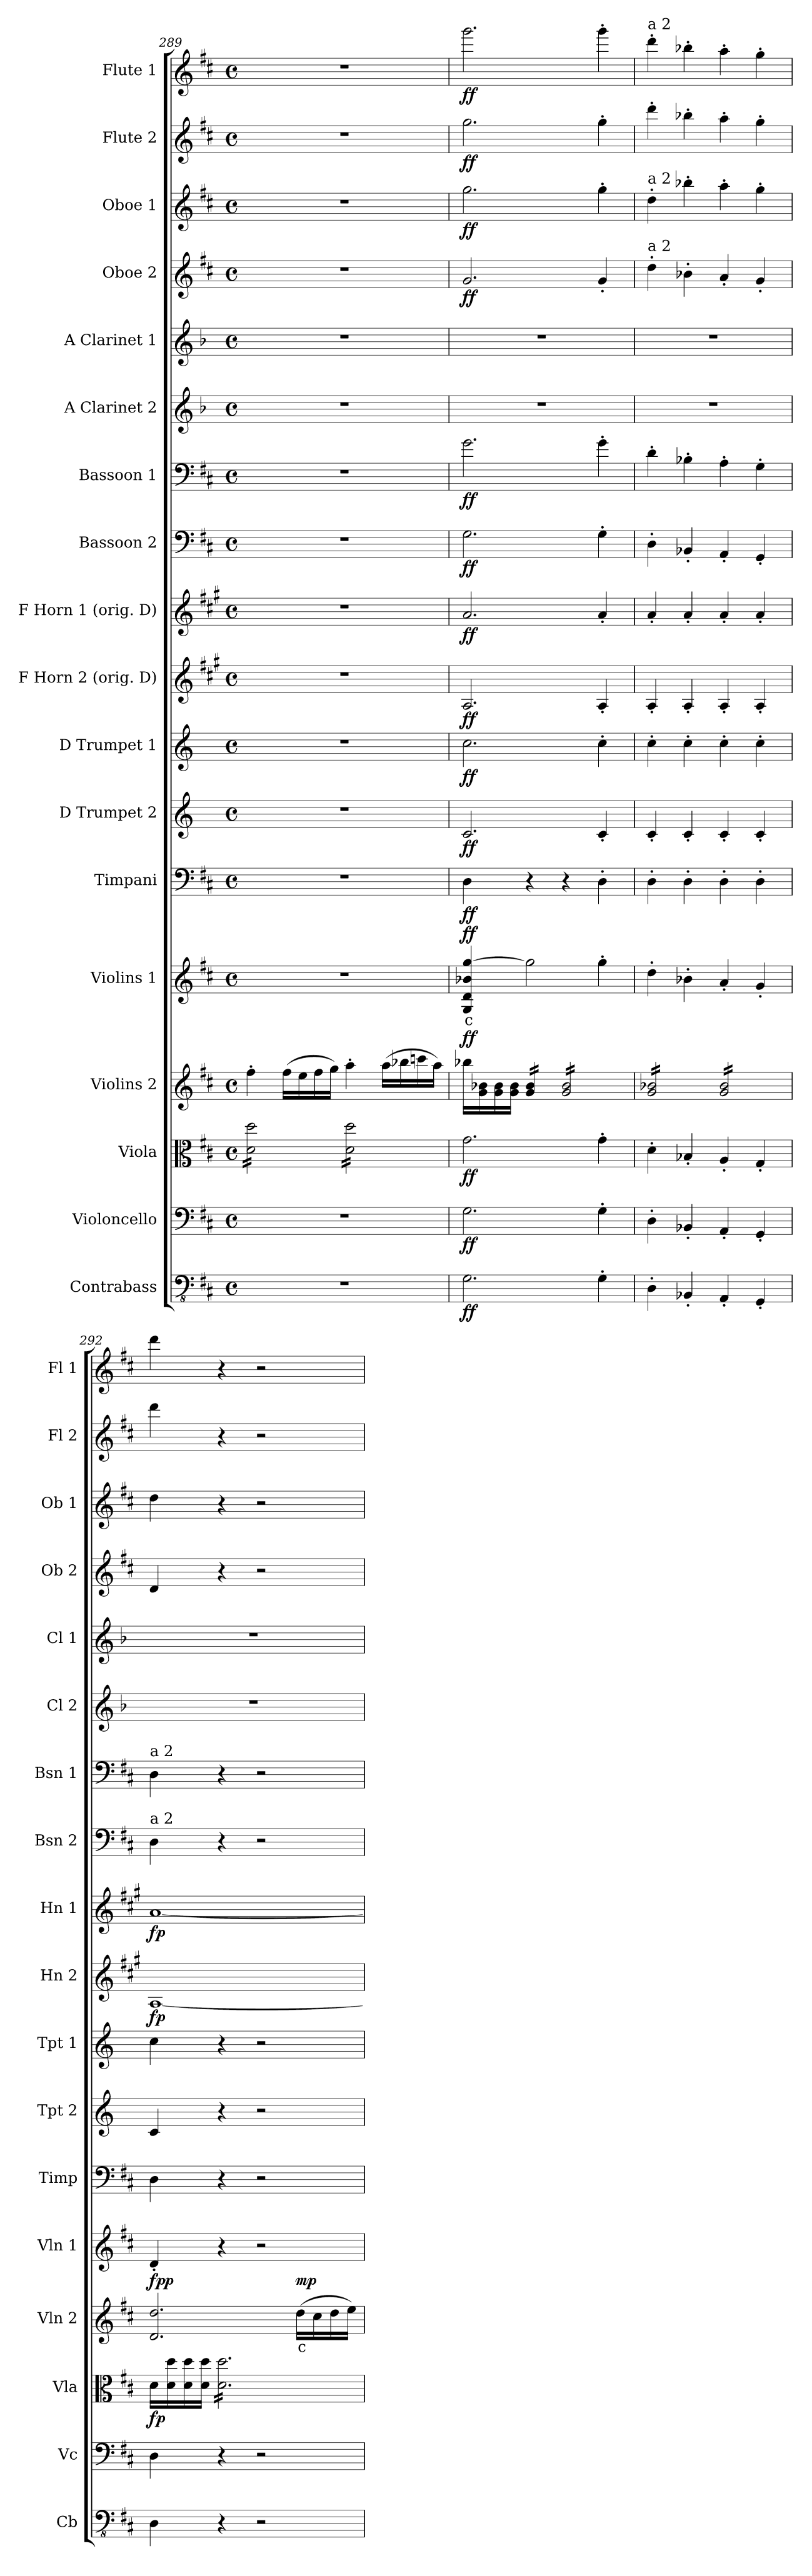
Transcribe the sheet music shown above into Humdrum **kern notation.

**kern	**dynam	**kern	**dynam	**kern	**dynam	**kern	**text	**dynam	**kern	**text	**dynam	**kern	**dynam	**kern	**dynam	**kern	**dynam	**kern	**dynam	**kern	**dynam	**kern	**dynam	**kern	**dynam	**kern	**kern	**kern	**dynam	**kern	**dynam	**kern	**dynam	**kern	**dynam
*part18	*part18	*part17	*part17	*part16	*part16	*part15	*part15	*part15	*part14	*part14	*part14	*part13	*part13	*part12	*part12	*part11	*part11	*part10	*part10	*part9	*part9	*part8	*part8	*part7	*part7	*part6	*part5	*part4	*part4	*part3	*part3	*part2	*part2	*part1	*part1
*staff18	*staff18	*staff17	*staff17	*staff16	*staff16	*staff15	*staff15	*staff15	*staff14	*staff14	*staff14	*staff13	*staff13	*staff12	*staff12	*staff11	*staff11	*staff10	*staff10	*staff9	*staff9	*staff8	*staff8	*staff7	*staff7	*staff6	*staff5	*staff4	*staff4	*staff3	*staff3	*staff2	*staff2	*staff1	*staff1
*I"Contrabass	*	*I"Violoncello	*	*I"Viola	*	*I"Violins 2	*	*	*I"Violins 1	*	*	*I"Timpani	*	*I"D Trumpet 2	*	*I"D Trumpet 1	*	*I"F Horn 2 (orig.  D)	*	*I"F Horn 1 (orig.  D)	*	*I"Bassoon 2	*	*I"Bassoon 1	*	*I"A Clarinet 2	*I"A Clarinet 1	*I"Oboe 2	*	*I"Oboe 1	*	*I"Flute 2	*	*I"Flute 1	*
*I'Cb	*	*I'Vc	*	*I'Vla	*	*I'Vln 2	*	*	*I'Vln 1	*	*	*I'Timp	*	*I'Tpt 2	*	*I'Tpt 1	*	*I'Hn 2	*	*I'Hn 1	*	*I'Bsn 2	*	*I'Bsn 1	*	*I'Cl 2	*I'Cl 1	*I'Ob 2	*	*I'Ob 1	*	*I'Fl 2	*	*I'Fl 1	*
!!LO:PB:g=z
*clefFv4	*	*clefF4	*	*clefC3	*	*clefG2	*	*	*clefG2	*	*	*clefF4	*	*clefG2	*	*clefG2	*	*clefG2	*	*clefG2	*	*clefF4	*	*clefF4	*	*clefG2	*clefG2	*clefG2	*	*clefG2	*	*clefG2	*	*clefG2	*
*	*	*	*	*	*	*	*	*	*	*	*	*	*	*ITrd-1c-2	*	*ITrd-1c-2	*	*ITrd4c7	*	*ITrd4c7	*	*	*	*	*	*ITrd2c3	*ITrd2c3	*	*	*	*	*	*	*	*
*k[f#c#]	*	*k[f#c#]	*	*k[f#c#]	*	*k[f#c#]	*	*	*k[f#c#]	*	*	*k[f#c#]	*	*k[f#c#]	*	*k[f#c#]	*	*k[f#c#]	*	*k[f#c#]	*	*k[f#c#]	*	*k[f#c#]	*	*k[f#c#]	*k[f#c#]	*k[f#c#]	*	*k[f#c#]	*	*k[f#c#]	*	*k[f#c#]	*
*M4/4	*	*M4/4	*	*M4/4	*	*M4/4	*	*	*M4/4	*	*	*M4/4	*	*M4/4	*	*M4/4	*	*M4/4	*	*M4/4	*	*M4/4	*	*M4/4	*	*M4/4	*M4/4	*M4/4	*	*M4/4	*	*M4/4	*	*M4/4	*
*met(c)	*	*met(c)	*	*met(c)	*	*met(c)	*	*	*met(c)	*	*	*met(c)	*	*met(c)	*	*met(c)	*	*met(c)	*	*met(c)	*	*met(c)	*	*met(c)	*	*met(c)	*met(c)	*met(c)	*	*met(c)	*	*met(c)	*	*met(c)	*
=289	=289	=289	=289	=289	=289	=289	=289	=289	=289	=289	=289	=289	=289	=289	=289	=289	=289	=289	=289	=289	=289	=289	=289	=289	=289	=289	=289	=289	=289	=289	=289	=289	=289	=289	=289
*	*	*	*	*tremolo	*	*	*	*	*	*	*	*	*	*	*	*	*	*	*	*	*	*	*	*	*	*	*	*	*	*	*	*	*	*	*
1r	.	1r	.	16d\ 16dd\LL	.	4ff#'\	.	.	1r	.	.	1r	.	1r	.	1r	.	1r	.	1r	.	1r	.	1r	.	1r	1r	1r	.	1r	.	1r	.	1r	.
.	.	.	.	16d\ 16dd\	.	.	.	.	.	.	.	.	.	.	.	.	.	.	.	.	.	.	.	.	.	.	.	.	.	.	.	.	.	.	.
.	.	.	.	16d\ 16dd\	.	.	.	.	.	.	.	.	.	.	.	.	.	.	.	.	.	.	.	.	.	.	.	.	.	.	.	.	.	.	.
.	.	.	.	16d\ 16dd\	.	.	.	.	.	.	.	.	.	.	.	.	.	.	.	.	.	.	.	.	.	.	.	.	.	.	.	.	.	.	.
.	.	.	.	16d\ 16dd\	.	(>16ff#\LL	.	.	.	.	.	.	.	.	.	.	.	.	.	.	.	.	.	.	.	.	.	.	.	.	.	.	.	.	.
.	.	.	.	16d\ 16dd\	.	16ee\	.	.	.	.	.	.	.	.	.	.	.	.	.	.	.	.	.	.	.	.	.	.	.	.	.	.	.	.	.
.	.	.	.	16d\ 16dd\	.	16ff#\	.	.	.	.	.	.	.	.	.	.	.	.	.	.	.	.	.	.	.	.	.	.	.	.	.	.	.	.	.
.	.	.	.	16d\ 16dd\JJ	.	16gg\JJ)	.	.	.	.	.	.	.	.	.	.	.	.	.	.	.	.	.	.	.	.	.	.	.	.	.	.	.	.	.
.	.	.	.	16d\ 16dd\LL	.	4aa'\	.	.	.	.	.	.	.	.	.	.	.	.	.	.	.	.	.	.	.	.	.	.	.	.	.	.	.	.	.
.	.	.	.	16d\ 16dd\	.	.	.	.	.	.	.	.	.	.	.	.	.	.	.	.	.	.	.	.	.	.	.	.	.	.	.	.	.	.	.
.	.	.	.	16d\ 16dd\	.	.	.	.	.	.	.	.	.	.	.	.	.	.	.	.	.	.	.	.	.	.	.	.	.	.	.	.	.	.	.
.	.	.	.	16d\ 16dd\	.	.	.	.	.	.	.	.	.	.	.	.	.	.	.	.	.	.	.	.	.	.	.	.	.	.	.	.	.	.	.
.	.	.	.	16d\ 16dd\	.	(>16aa\LL	.	.	.	.	.	.	.	.	.	.	.	.	.	.	.	.	.	.	.	.	.	.	.	.	.	.	.	.	.
.	.	.	.	16d\ 16dd\	.	16bb-X\	.	.	.	.	.	.	.	.	.	.	.	.	.	.	.	.	.	.	.	.	.	.	.	.	.	.	.	.	.
.	.	.	.	16d\ 16dd\	.	16cccn\	.	.	.	.	.	.	.	.	.	.	.	.	.	.	.	.	.	.	.	.	.	.	.	.	.	.	.	.	.
.	.	.	.	16d\ 16dd\JJ	.	16aa\JJ)	.	.	.	.	.	.	.	.	.	.	.	.	.	.	.	.	.	.	.	.	.	.	.	.	.	.	.	.	.
*	*	*	*	*Xtremolo	*	*	*	*	*	*	*	*	*	*	*	*	*	*	*	*	*	*	*	*	*	*	*	*	*	*	*	*	*	*	*
=290	=290	=290	=290	=290	=290	=290	=290	=290	=290	=290	=290	=290	=290	=290	=290	=290	=290	=290	=290	=290	=290	=290	=290	=290	=290	=290	=290	=290	=290	=290	=290	=290	=290	=290	=290
!	!LO:DY:b	!	!LO:DY:b	!	!LO:DY:b	!	!	!LO:DY:b	!	!LO:LY:b:color=#FF0000	!LO:DY:b	!	!LO:DY:b	!	!LO:DY:b	!	!LO:DY:b	!	!LO:DY:b	!	!LO:DY:b	!	!LO:DY:b	!	!LO:DY:b	!	!	!	!LO:DY:b	!	!LO:DY:b	!	!LO:DY:b	!	!LO:DY:b
2.GG\	ff	2.G\	ff	2.g\	ff	16bb-X\LL	.	ff	4G/ 4d/ 4b-X/ [4gg/	c	ff	4D\	ff	2.d/	ff	2.dd\	ff	2.D/	ff	2.d/	ff	2.G\	ff	2.g\	ff	1r	1r	2.g/	ff	2.gg\	ff	2.gg\	ff	2.ggg\	ff
.	.	.	.	.	.	16g\ 16b-X\	.	.	.	.	.	.	.	.	.	.	.	.	.	.	.	.	.	.	.	.	.	.	.	.	.	.	.	.	.
.	.	.	.	.	.	16g\ 16b-\	.	.	.	.	.	.	.	.	.	.	.	.	.	.	.	.	.	.	.	.	.	.	.	.	.	.	.	.	.
.	.	.	.	.	.	16g\ 16b-\JJ	.	.	.	.	.	.	.	.	.	.	.	.	.	.	.	.	.	.	.	.	.	.	.	.	.	.	.	.	.
*	*	*	*	*	*	*tremolo	*	*	*	*	*	*	*	*	*	*	*	*	*	*	*	*	*	*	*	*	*	*	*	*	*	*	*	*	*
.	.	.	.	.	.	16g/ 16b-/LL	.	.	2gg\]	.	.	4r	.	.	.	.	.	.	.	.	.	.	.	.	.	.	.	.	.	.	.	.	.	.	.
.	.	.	.	.	.	16g/ 16b-/	.	.	.	.	.	.	.	.	.	.	.	.	.	.	.	.	.	.	.	.	.	.	.	.	.	.	.	.	.
.	.	.	.	.	.	16g/ 16b-/	.	.	.	.	.	.	.	.	.	.	.	.	.	.	.	.	.	.	.	.	.	.	.	.	.	.	.	.	.
.	.	.	.	.	.	16g/ 16b-/JJ	.	.	.	.	.	.	.	.	.	.	.	.	.	.	.	.	.	.	.	.	.	.	.	.	.	.	.	.	.
.	.	.	.	.	.	16g/ 16b-/LL	.	.	.	.	.	4r	.	.	.	.	.	.	.	.	.	.	.	.	.	.	.	.	.	.	.	.	.	.	.
.	.	.	.	.	.	16g/ 16b-/	.	.	.	.	.	.	.	.	.	.	.	.	.	.	.	.	.	.	.	.	.	.	.	.	.	.	.	.	.
.	.	.	.	.	.	16g/ 16b-/	.	.	.	.	.	.	.	.	.	.	.	.	.	.	.	.	.	.	.	.	.	.	.	.	.	.	.	.	.
.	.	.	.	.	.	16g/ 16b-/	.	.	.	.	.	.	.	.	.	.	.	.	.	.	.	.	.	.	.	.	.	.	.	.	.	.	.	.	.
4GG'\	.	4G'\	.	4g'\	.	16g/ 16b-/	.	.	4gg'\	.	.	4D'\	.	4d'/	.	4dd'\	.	4D'/	.	4d'/	.	4G'\	.	4g'\	.	.	.	4g'/	.	4gg'\	.	4gg'\	.	4ggg'\	.
.	.	.	.	.	.	16g/ 16b-/	.	.	.	.	.	.	.	.	.	.	.	.	.	.	.	.	.	.	.	.	.	.	.	.	.	.	.	.	.
.	.	.	.	.	.	16g/ 16b-/	.	.	.	.	.	.	.	.	.	.	.	.	.	.	.	.	.	.	.	.	.	.	.	.	.	.	.	.	.
.	.	.	.	.	.	16g/ 16b-/JJ	.	.	.	.	.	.	.	.	.	.	.	.	.	.	.	.	.	.	.	.	.	.	.	.	.	.	.	.	.
=291	=291	=291	=291	=291	=291	=291	=291	=291	=291	=291	=291	=291	=291	=291	=291	=291	=291	=291	=291	=291	=291	=291	=291	=291	=291	=291	=291	=291	=291	=291	=291	=291	=291	=291	=291
!	!	!	!	!	!	!	!	!	!	!	!	!	!	!	!	!	!	!	!	!	!	!	!	!	!	!	!	!	!	!	!	!	!	!LO:TX:a:t=a 2	!
!	!	!	!	!	!	!	!	!	!	!	!	!	!	!	!	!	!	!	!	!	!	!	!	!	!	!	!	!	!	!LO:TX:a:t=a 2	!	!	!	!	!
!	!	!	!	!	!	!	!	!	!	!	!	!	!	!	!	!	!	!	!	!	!	!	!	!	!	!	!	!LO:TX:a:t=a 2	!	!	!	!	!	!	!
4DD'\	.	4D'\	.	4d'\	.	16g/ 16b-X/LL	.	.	4dd'\	.	.	4D'\	.	4d'/	.	4dd'\	.	4D'/	.	4d'/	.	4D'\	.	4d'\	.	1r	1r	4dd'\	.	4dd'\	.	4ddd'\	.	4ddd'\	.
.	.	.	.	.	.	16g/ 16b-X/	.	.	.	.	.	.	.	.	.	.	.	.	.	.	.	.	.	.	.	.	.	.	.	.	.	.	.	.	.
.	.	.	.	.	.	16g/ 16b-X/	.	.	.	.	.	.	.	.	.	.	.	.	.	.	.	.	.	.	.	.	.	.	.	.	.	.	.	.	.
.	.	.	.	.	.	16g/ 16b-X/	.	.	.	.	.	.	.	.	.	.	.	.	.	.	.	.	.	.	.	.	.	.	.	.	.	.	.	.	.
4BBB-X'/	.	4BB-X'/	.	4B-X'/	.	16g/ 16b-X/	.	.	4b-X'\	.	.	4D'\	.	4d'/	.	4dd'\	.	4D'/	.	4d'/	.	4BB-X'/	.	4B-X'\	.	.	.	4b-X'\	.	4bb-X'\	.	4bb-X'\	.	4bb-X'\	.
.	.	.	.	.	.	16g/ 16b-X/	.	.	.	.	.	.	.	.	.	.	.	.	.	.	.	.	.	.	.	.	.	.	.	.	.	.	.	.	.
.	.	.	.	.	.	16g/ 16b-X/	.	.	.	.	.	.	.	.	.	.	.	.	.	.	.	.	.	.	.	.	.	.	.	.	.	.	.	.	.
.	.	.	.	.	.	16g/ 16b-X/JJ	.	.	.	.	.	.	.	.	.	.	.	.	.	.	.	.	.	.	.	.	.	.	.	.	.	.	.	.	.
4AAA'/	.	4AA'/	.	4A'/	.	16g/ 16b-/LL	.	.	4a'/	.	.	4D'\	.	4d'/	.	4dd'\	.	4D'/	.	4d'/	.	4AA'/	.	4A'\	.	.	.	4a'/	.	4aa'\	.	4aa'\	.	4aa'\	.
.	.	.	.	.	.	16g/ 16b-/	.	.	.	.	.	.	.	.	.	.	.	.	.	.	.	.	.	.	.	.	.	.	.	.	.	.	.	.	.
.	.	.	.	.	.	16g/ 16b-/	.	.	.	.	.	.	.	.	.	.	.	.	.	.	.	.	.	.	.	.	.	.	.	.	.	.	.	.	.
.	.	.	.	.	.	16g/ 16b-/	.	.	.	.	.	.	.	.	.	.	.	.	.	.	.	.	.	.	.	.	.	.	.	.	.	.	.	.	.
4GGG'/	.	4GG'/	.	4G'/	.	16g/ 16b-/	.	.	4g'/	.	.	4D'\	.	4d'/	.	4dd'\	.	4D'/	.	4d'/	.	4GG'/	.	4G'\	.	.	.	4g'/	.	4gg'\	.	4gg'\	.	4gg'\	.
.	.	.	.	.	.	16g/ 16b-/	.	.	.	.	.	.	.	.	.	.	.	.	.	.	.	.	.	.	.	.	.	.	.	.	.	.	.	.	.
.	.	.	.	.	.	16g/ 16b-/	.	.	.	.	.	.	.	.	.	.	.	.	.	.	.	.	.	.	.	.	.	.	.	.	.	.	.	.	.
.	.	.	.	.	.	16g/ 16b-/JJ	.	.	.	.	.	.	.	.	.	.	.	.	.	.	.	.	.	.	.	.	.	.	.	.	.	.	.	.	.
*	*	*	*	*	*	*Xtremolo	*	*	*	*	*	*	*	*	*	*	*	*	*	*	*	*	*	*	*	*	*	*	*	*	*	*	*	*	*
=292	=292	=292	=292	=292	=292	=292	=292	=292	=292	=292	=292	=292	=292	=292	=292	=292	=292	=292	=292	=292	=292	=292	=292	=292	=292	=292	=292	=292	=292	=292	=292	=292	=292	=292	=292
!	!	!	!	!	!	!	!	!	!	!	!	!	!	!	!	!	!	!	!	!	!	!	!	!LO:TX:a:t=a 2	!	!	!	!	!	!	!	!	!	!	!
!	!	!	!	!	!	!	!	!	!	!	!	!	!	!	!	!	!	!	!	!	!	!LO:TX:a:t=a 2	!	!	!	!	!	!	!	!	!	!	!	!	!
!	!	!	!	!	!LO:DY:b	!	!	!LO:DY:b	!	!	!	!	!	!	!	!	!	!	!	!	!	!	!	!	!	!	!	!	!	!	!	!	!	!	!
!	!	!	!	!	!	!	!	!LO:DY:n=1:b	!	!	!	!	!	!	!	!	!	!	!LO:DY:b	!	!LO:DY:b	!	!	!	!	!	!	!	!	!	!	!	!	!	!
4DD\	.	4D\	.	16d\LL	fp	2.d/ 2.dd/	.	fp p	4d'/	.	.	4D\	.	4d/	.	4dd\	.	[1D	fp	[1d	fp	4D\	.	4D\	.	1r	1r	4d/	.	4dd\	.	4ddd\	.	4ddd\	.
.	.	.	.	16d\ 16dd\	.	.	.	.	.	.	.	.	.	.	.	.	.	.	.	.	.	.	.	.	.	.	.	.	.	.	.	.	.	.	.
.	.	.	.	16d\ 16dd\	.	.	.	.	.	.	.	.	.	.	.	.	.	.	.	.	.	.	.	.	.	.	.	.	.	.	.	.	.	.	.
.	.	.	.	16d\ 16dd\JJ	.	.	.	.	.	.	.	.	.	.	.	.	.	.	.	.	.	.	.	.	.	.	.	.	.	.	.	.	.	.	.
*	*	*	*	*tremolo	*	*	*	*	*	*	*	*	*	*	*	*	*	*	*	*	*	*	*	*	*	*	*	*	*	*	*	*	*	*	*
4r	.	4r	.	16d\ 16dd\LL	.	.	.	.	4r	.	.	4r	.	4r	.	4r	.	.	.	.	.	4r	.	4r	.	.	.	4r	.	4r	.	4r	.	4r	.
.	.	.	.	16d\ 16dd\	.	.	.	.	.	.	.	.	.	.	.	.	.	.	.	.	.	.	.	.	.	.	.	.	.	.	.	.	.	.	.
.	.	.	.	16d\ 16dd\	.	.	.	.	.	.	.	.	.	.	.	.	.	.	.	.	.	.	.	.	.	.	.	.	.	.	.	.	.	.	.
.	.	.	.	16d\ 16dd\	.	.	.	.	.	.	.	.	.	.	.	.	.	.	.	.	.	.	.	.	.	.	.	.	.	.	.	.	.	.	.
2r	.	2r	.	16d\ 16dd\	.	.	.	.	2r	.	.	2r	.	2r	.	2r	.	.	.	.	.	2r	.	2r	.	.	.	2r	.	2r	.	2r	.	2r	.
.	.	.	.	16d\ 16dd\	.	.	.	.	.	.	.	.	.	.	.	.	.	.	.	.	.	.	.	.	.	.	.	.	.	.	.	.	.	.	.
.	.	.	.	16d\ 16dd\	.	.	.	.	.	.	.	.	.	.	.	.	.	.	.	.	.	.	.	.	.	.	.	.	.	.	.	.	.	.	.
.	.	.	.	16d\ 16dd\	.	.	.	.	.	.	.	.	.	.	.	.	.	.	.	.	.	.	.	.	.	.	.	.	.	.	.	.	.	.	.
!	!	!	!	!	!	!	!LO:LY:b:color=#FF0000	!LO:DY:n=2:b	!	!	!	!	!	!	!	!	!	!	!	!	!	!	!	!	!	!	!	!	!	!	!	!	!	!	!
.	.	.	.	16d\ 16dd\	.	(>16dd\LL	c	mp	.	.	.	.	.	.	.	.	.	.	.	.	.	.	.	.	.	.	.	.	.	.	.	.	.	.	.
.	.	.	.	16d\ 16dd\	.	16cc#\	.	.	.	.	.	.	.	.	.	.	.	.	.	.	.	.	.	.	.	.	.	.	.	.	.	.	.	.	.
.	.	.	.	16d\ 16dd\	.	16dd\	.	.	.	.	.	.	.	.	.	.	.	.	.	.	.	.	.	.	.	.	.	.	.	.	.	.	.	.	.
.	.	.	.	16d\ 16dd\JJ	.	16ee\JJ)	.	.	.	.	.	.	.	.	.	.	.	.	.	.	.	.	.	.	.	.	.	.	.	.	.	.	.	.	.
*	*	*	*	*Xtremolo	*	*	*	*	*	*	*	*	*	*	*	*	*	*	*	*	*	*	*	*	*	*	*	*	*	*	*	*	*	*	*
=	=	=	=	=	=	=	=	=	=	=	=	=	=	=	=	=	=	=	=	=	=	=	=	=	=	=	=	=	=	=	=	=	=	=	=
*-	*-	*-	*-	*-	*-	*-	*-	*-	*-	*-	*-	*-	*-	*-	*-	*-	*-	*-	*-	*-	*-	*-	*-	*-	*-	*-	*-	*-	*-	*-	*-	*-	*-	*-	*-
